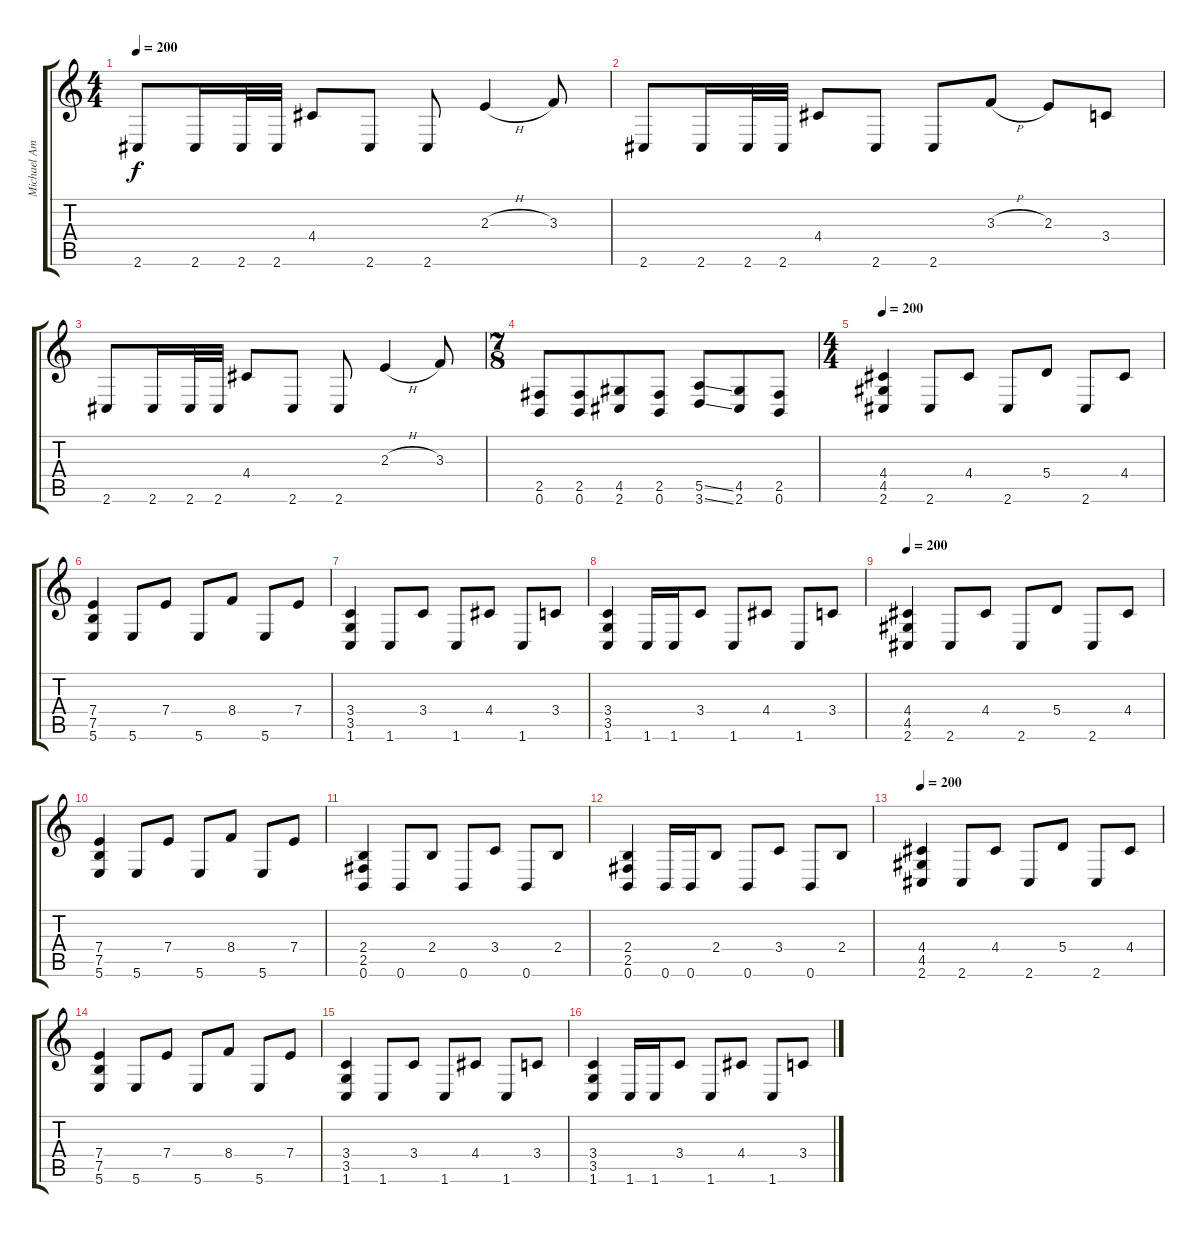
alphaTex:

\track ("Michael Amott" "Michael Am") {instrument distortionguitar}
\staff {score tabs}
\tuning (B3 Gb3 D3 A2 E2 B1) {hide}
\ts (4 4)
\tempo 200
\clef g2
\ks c
2.6.8{dy f} 2.6.16 2.6.32 2.6.32 4.4.8 2.6.8 2.6.8 2.3{h}.4 3.3.8 |
2.6.8 2.6.16 2.6.32 2.6.32 4.4.8 2.6.8 2.6.8 3.3{h}.8 2.3.8 3.4.8 |
2.6.8 2.6.16 2.6.32 2.6.32 4.4.8 2.6.8 2.6.8 2.3{h}.4 3.3.8 |
\ts (7 8)
(2.5 0.6).8 (2.5 0.6).8 (4.5 2.6).8 (2.5 0.6).8 (5.5{ss} 3.6{ss}).8 (4.5 2.6).8 (2.5 0.6).8 |
\ts (4 4)
\tempo 200
(4.4 4.5 2.6).4 2.6.8 4.4.8 2.6.8 5.4.8 2.6.8 4.4.8 |
(7.4 7.5 5.6).4 5.6.8 7.4.8 5.6.8 8.4.8 5.6.8 7.4.8 |
(3.4 3.5 1.6).4 1.6.8 3.4.8 1.6.8 4.4.8 1.6.8 3.4.8 |
(3.4 3.5 1.6).4 1.6.16 1.6.16 3.4.8 1.6.8 4.4.8 1.6.8 3.4.8 |
\tempo 200
(4.4 4.5 2.6).4 2.6.8 4.4.8 2.6.8 5.4.8 2.6.8 4.4.8 |
(7.4 7.5 5.6).4 5.6.8 7.4.8 5.6.8 8.4.8 5.6.8 7.4.8 |
(2.4 2.5 0.6).4 0.6.8 2.4.8 0.6.8 3.4.8 0.6.8 2.4.8 |
(2.4 2.5 0.6).4 0.6.16 0.6.16 2.4.8 0.6.8 3.4.8 0.6.8 2.4.8 |
\tempo 200
(4.4 4.5 2.6).4 2.6.8 4.4.8 2.6.8 5.4.8 2.6.8 4.4.8 |
(7.4 7.5 5.6).4 5.6.8 7.4.8 5.6.8 8.4.8 5.6.8 7.4.8 |
(3.4 3.5 1.6).4 1.6.8 3.4.8 1.6.8 4.4.8 1.6.8 3.4.8 |
(3.4 3.5 1.6).4 1.6.16 1.6.16 3.4.8 1.6.8 4.4.8 1.6.8 3.4.8
